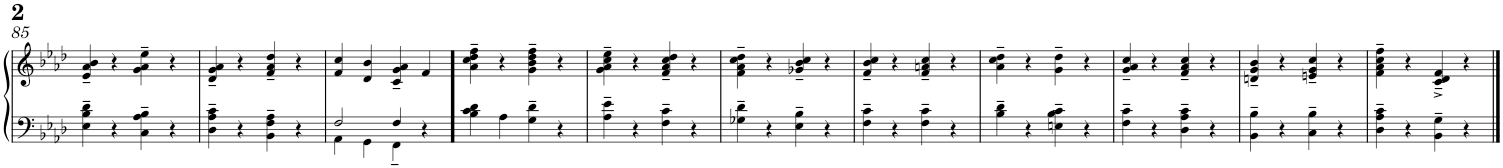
**kern	**kern
*part1	*part1
*staff2	*staff1
*I"Piano	*
*I'Pno.	*
!!LO:PB:g=z
*clefF4	*clefG2
*k[b-e-a-d-]	*k[b-e-a-d-]
*M4/4	*M4/4
*met(c)	*met(c)
=85	=85
4E-\~ 4B-\~ 4d-\~	4e-/~ 4a-/~ 4b-/~
4r	4r
4C\~ 4A-\~ 4B-\~	4g\~ 4a-\~ 4ee-\~
4r	4r
=86	=86
4D-\~ 4A-\~ 4c\~	4d-/~ 4g/~ 4a-/~
4r	4r
4BB-\~ 4F\~ 4A-\~	4f/~ 4a-/~ 4dd-/~
4r	4r
=87	=87
*^	*
2F/	4AA-\	4f/ 4cc/
.	4GG\	4d-/ 4b-/
4F/	4FF~\	4c/~ 4g/~ 4a-/~
4r	4ryy	4f/
*v	*v	*
=88!	=88!
4B-\ 4c\ 4d-\	4a-\~ 4cc\~ 4dd-\~ 4ff\~
4A-\	4r
4G\~ 4d-\~	4g\~ 4b-\~ 4dd-\~ 4ff\~
4r	4r
=89	=89
4A-\~ 4e-\~	4g\~ 4a-\~ 4cc\~ 4ee-\~
4r	4r
4F\~ 4c\~	4f/~ 4a-/~ 4cc/~ 4dd-/~
4r	4r
=90	=90
4G-X\~ 4d-\~	4f\~ 4a-\~ 4cc\~ 4dd-\~
4r	4r
4E-\~ 4B-\~	4g-X/~ 4b-/~ 4cc/~
4r	4r
=91	=91
4F\~ 4c\~	4f/~ 4b-/~ 4cc/~
4r	4r
4F\~ 4c\~	4f/~ 4an/~ 4cc/~
4r	4r
=92	=92
4B-\~ 4d-\~	4a-\~ 4cc\~ 4dd-\~
4r	4r
4En\~ 4B-\~ 4c\~	4g\~ 4dd-\~
4r	4r
=93	=93
4F\~ 4c\~	4g/~ 4a-/~ 4cc/~
4r	4r
4D-\~ 4A-\~ 4c\~	4f/~ 4a-/~ 4cc/~
4r	4r
=94	=94
4BB-\~ 4B-\~	4dn/~ 4g/~ 4b-/~
4r	4r
4C\~ 4B-\~	4en/~ 4g/~ 4cc/~
4r	4r
=95	=95
4D-\~ 4A-\~ 4c\~	4f\~ 4a-\~ 4cc\~ 4ff\~
4r	4r
4BB-\~ 4G\~	4c/~^ 4d-/~^ 4f/~^
4r	4r
==	==
*-	*-
